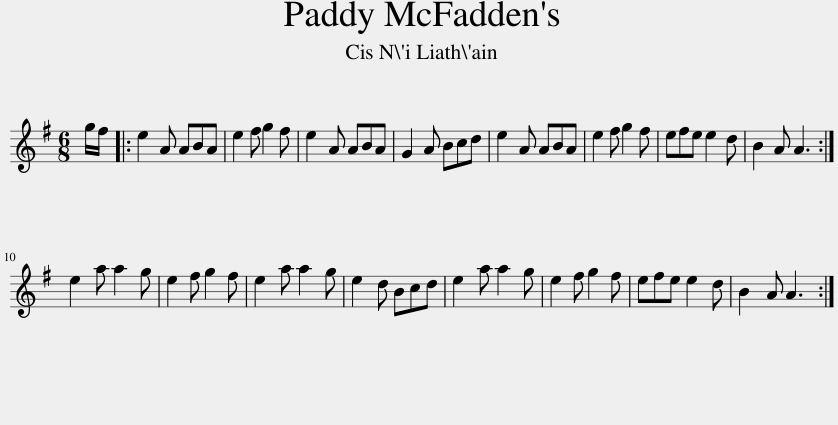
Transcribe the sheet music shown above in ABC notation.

X:1
L:1/8
M:6/8
I:linebreak $
K:G
V:1 treble
V:1
 g/f/ |: e2 A ABA | e2 f g2 f | e2 A ABA | G2 A Bcd | %5
 e2 A ABA | e2 f g2 f | efe e2 d | B2 A A3 :|$ e2 a a2 g | %10
 e2 f g2 f | e2 a a2 g | e2 d Bcd | e2 a a2 g | e2 f g2 f | %15
 efe e2 d | B2 A A3 :| %17
